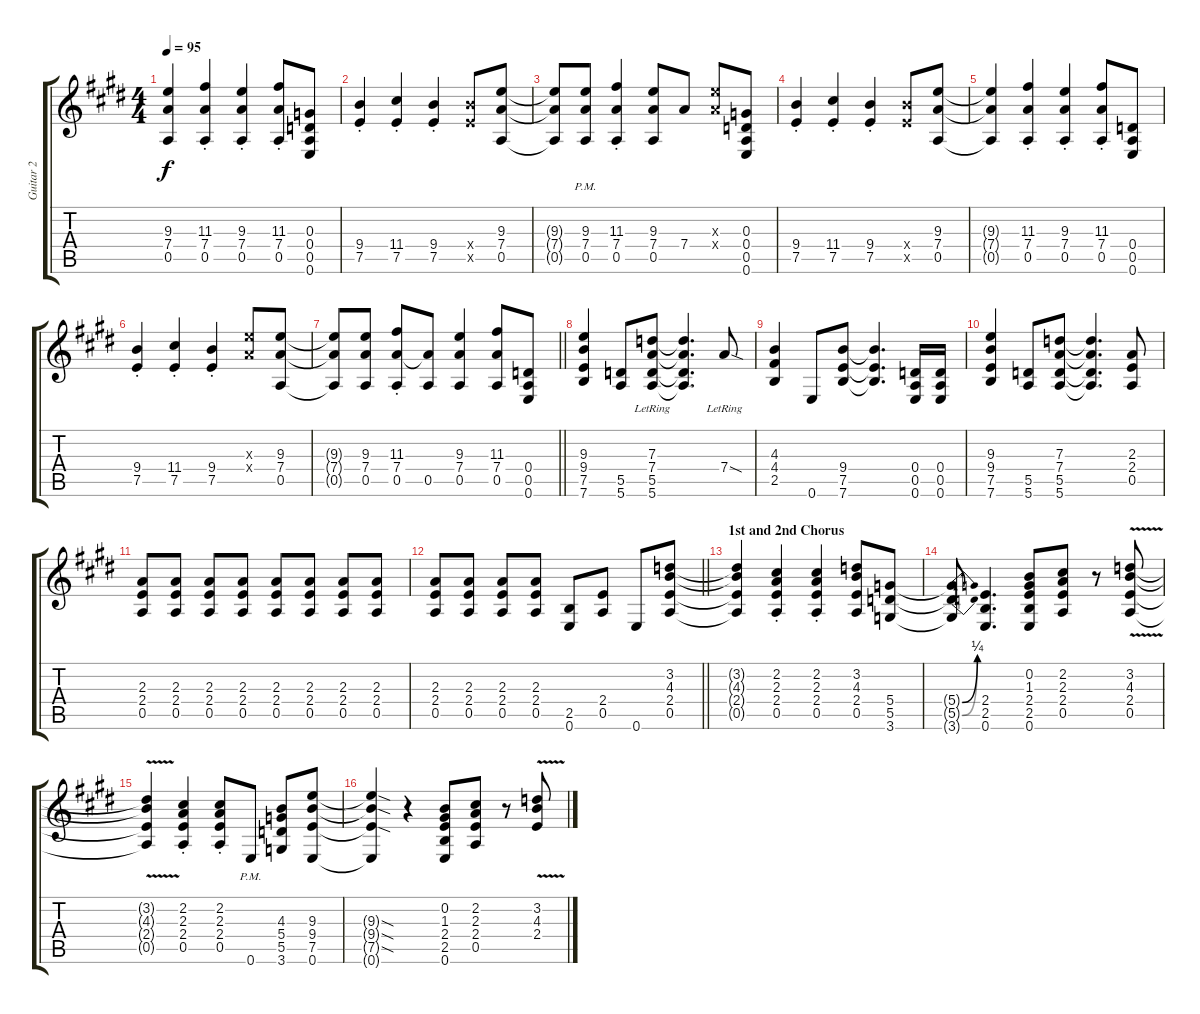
\track ("Guitar 2" "Guitar 2") {instrument distortionguitar}
\staff {score tabs}
\tuning (E4 B3 G3 D3 A2 E2) {hide}
\ts (4 4)
\tempo 95
\clef g2
\ks c#minor
(9.3{t} 7.4{t} 0.5{t}).4{dy f} (11.3{st} 7.4{st} 0.5{st}).4 (9.3{st} 7.4{st} 0.5{st}).4 (11.3{st} 7.4{st} 0.5{st}).8 (0.3 0.4 0.5 0.6).8 |
(9.4{st} 7.5{st}).4 (11.4{st} 7.5{st}).4 (9.4{st} 7.5{st}).4 (9.4{x} 7.5{x}).8 (9.3 7.4 0.5).8 |
(9.3{t} 7.4{t} 0.5{t}).8 (9.3{pm} 7.4{pm} 0.5{pm}).8 (11.3{st} 7.4{st} 0.5{st}).4 (9.3 7.4 0.5).8 7.4.8 (9.3{x} 7.4{x}).8 (0.3 0.4 0.5 0.6).8 |
(9.4{st} 7.5{st}).4 (11.4{st} 7.5{st}).4 (9.4{st} 7.5{st}).4 (9.4{x} 7.5{x}).8 (9.3 7.4 0.5).8 |
(9.3{t} 7.4{t} 0.5{t}).4 (11.3{st} 7.4{st} 0.5{st}).4 (9.3{st} 7.4{st} 0.5{st}).4 (11.3{st} 7.4{st} 0.5{st}).8 (0.4 0.5 0.6).8 |
(9.4{st} 7.5{st}).4 (11.4{st} 7.5{st}).4 (9.4{st} 7.5{st}).4 (9.3{x} 7.4{x}).8 (9.3 7.4 0.5).8 |
\barLineRight lightlight
(9.3{t} 7.4{t} 0.5{t}).8 (9.3 7.4 0.5).8 (11.3{st} 7.4{st} 0.5{st}).8 (7.4{t} 0.5).8 (9.3 7.4 0.5).4 (11.3 7.4 0.5).8 (0.4 0.5 0.6).8 |
(9.3 9.4 7.5 7.6).4 (5.5 5.6).8 (7.3{lr} 7.4{lr} 5.5{lr} 5.6{lr}).8 (7.3{t} 7.4{t} 5.5{t} 5.6{t}).4{d} 7.4{sod lr}.8 |
(4.3 4.4 2.5).4 0.6.8 (9.4 7.5 7.6).8 (9.4{t} 7.5{t} 7.6{t}).4{d} (0.4 0.5 0.6).16 (0.4 0.5 0.6).16 |
(9.3 9.4 7.5 7.6).4 (5.5 5.6).8 (7.3 7.4 5.5 5.6).8 (7.3{t} 7.4{t} 5.5{t} 5.6{t}).4{d} (2.3 2.4 0.5).8 |
(2.3 2.4 0.5).8 (2.3 2.4 0.5).8 (2.3 2.4 0.5).8 (2.3 2.4 0.5).8 (2.3 2.4 0.5).8 (2.3 2.4 0.5).8 (2.3 2.4 0.5).8 (2.3 2.4 0.5).8 |
\barLineRight lightlight
(2.3 2.4 0.5).8 (2.3 2.4 0.5).8 (2.3 2.4 0.5).8 (2.3 2.4 0.5).8 (2.5 0.6).8 (2.4 0.5).8 0.6.8 (3.2 4.3 2.4 0.5).8 |
\section ("" "1st and 2nd Chorus")
(3.2{t} 4.3{t} 2.4{t} 0.5{t}).4 (2.2{st} 2.3{st} 2.4{st} 0.5{st}).4 (2.2{st} 2.3{st} 2.4{st} 0.5{st}).4 (3.2 4.3 2.4 0.5).8 (5.4 5.5 3.6).8 |
(5.4{be (bend 0 0 60 1) t} 5.5{be (bend 0 0 60 1) t} 3.6{t}).8 (2.4 2.5 0.6).4{d} (0.2 1.3 2.4 2.5 0.6).8 (2.2 2.3 2.4 0.5).8 r.8 (3.2{v} 4.3{v} 2.4{v} 0.5{v}).8 |
(3.2{v t} 4.3{v t} 2.4{v t} 0.5{v t}).4 (2.2{st} 2.3{st} 2.4{st} 0.5{st}).4 (2.2{st} 2.3{st} 2.4{st} 0.5{st}).8 0.6{pm}.8 (4.3 5.4 5.5 3.6).8 (9.3 9.4 7.5 0.6).8 |
(9.3{sod t} 9.4{sod t} 7.5{sod t} 0.6{t}).4 r.4 (0.2 1.3 2.4 2.5 0.6).8 (2.2 2.3 2.4 0.5).8 r.8 (3.2{v} 4.3{v} 2.4{v}).8
